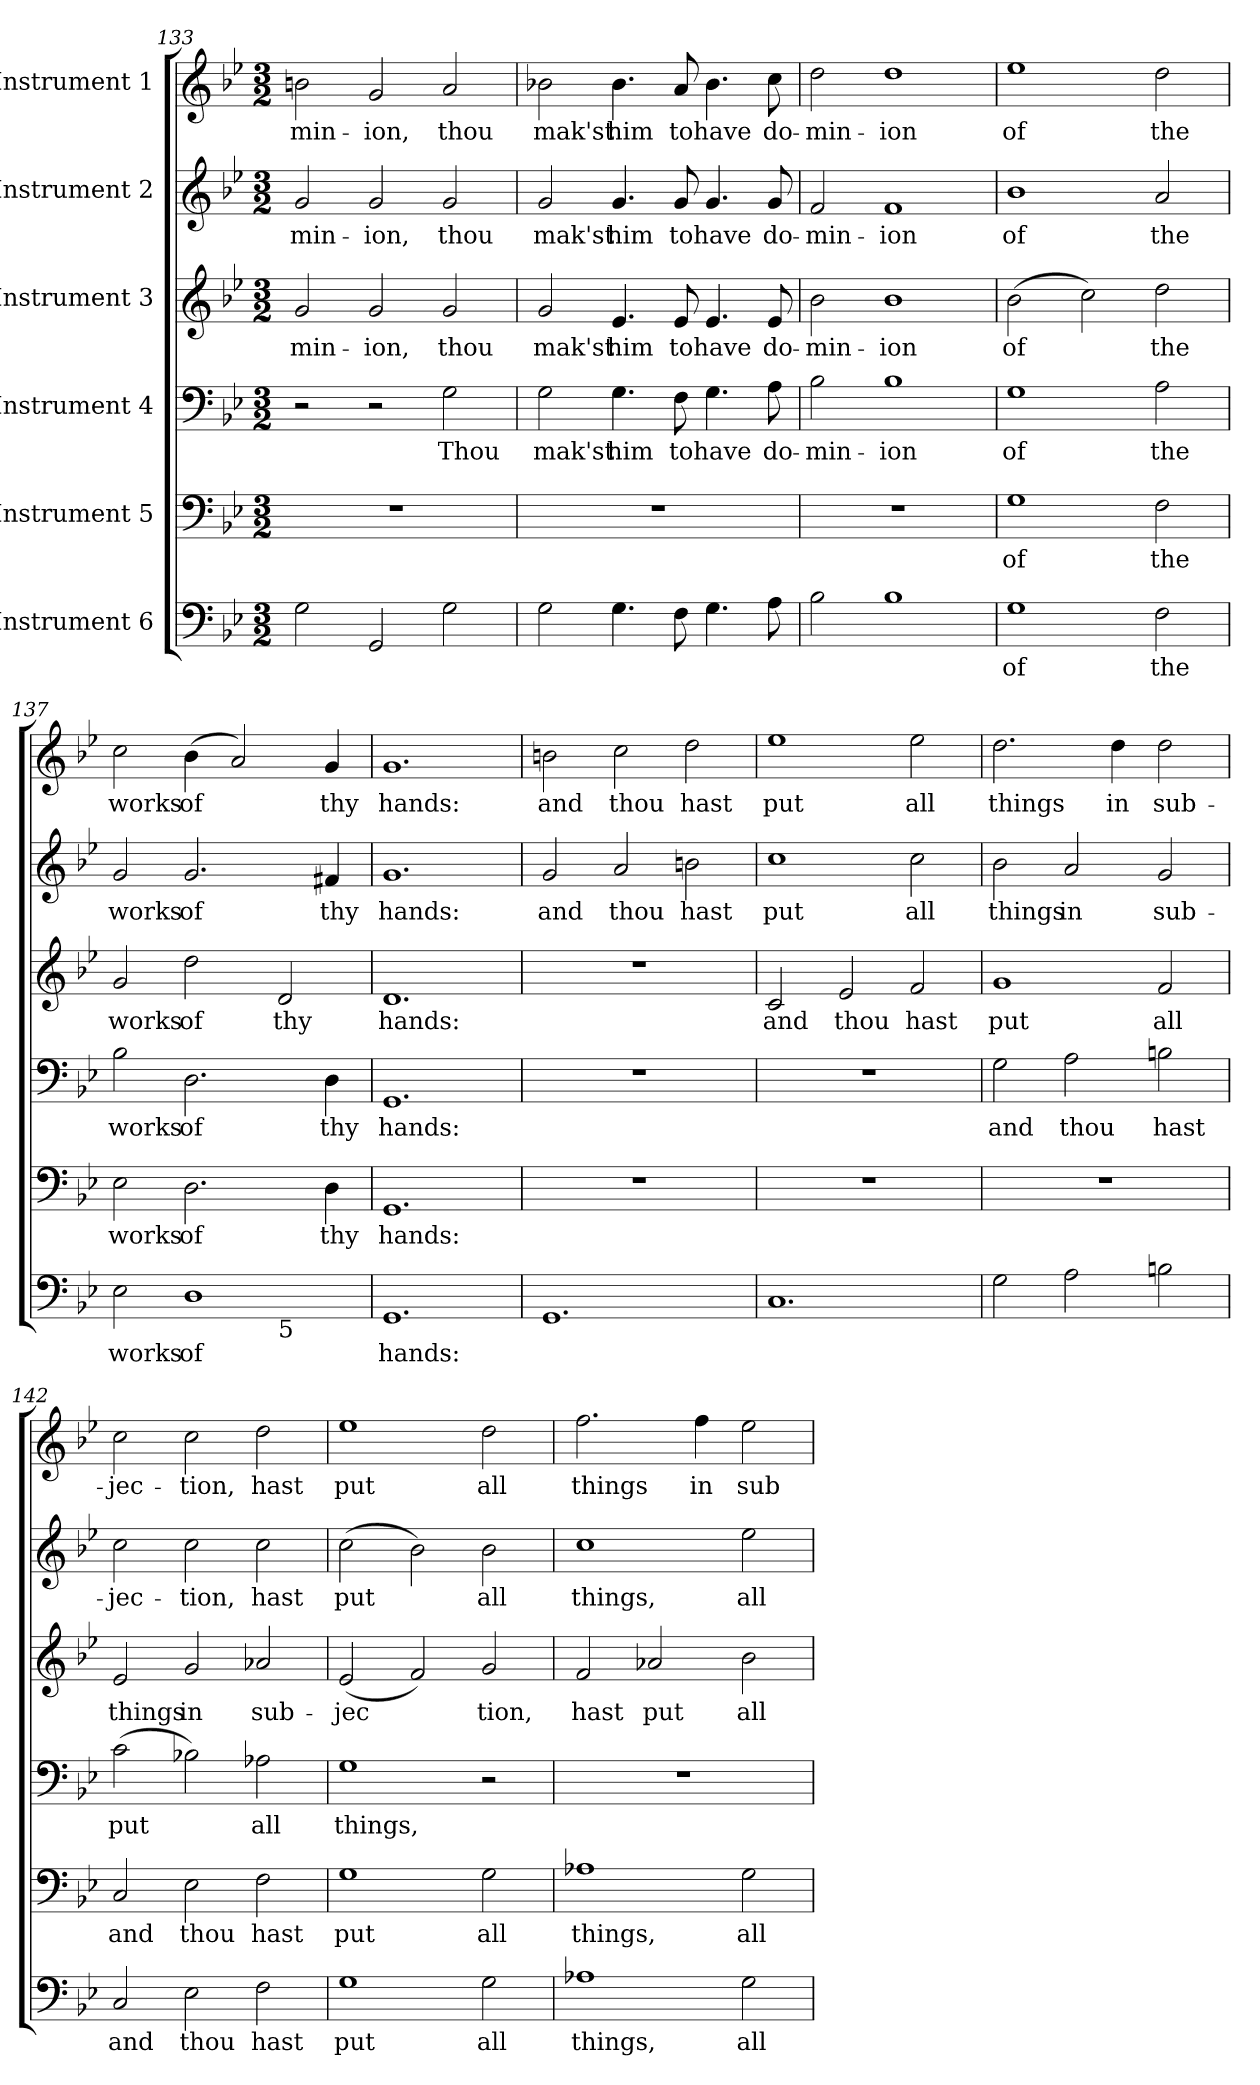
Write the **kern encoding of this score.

**kern	**text	**kern	**text	**kern	**text	**kern	**text	**kern	**text	**kern	**text
*part6	*part6	*part5	*part5	*part4	*part4	*part3	*part3	*part2	*part2	*part1	*part1
*staff6	*staff6	*staff5	*staff5	*staff4	*staff4	*staff3	*staff3	*staff2	*staff2	*staff1	*staff1
*I"Instrument 6	*	*I"Instrument 5	*	*I"Instrument 4	*	*I"Instrument 3	*	*I"Instrument 2	*	*I"Instrument 1	*
*clefF4	*	*clefF4	*	*clefF4	*	*clefG2	*	*clefG2	*	*clefG2	*
*k[b-e-]	*	*k[b-e-]	*	*k[b-e-]	*	*k[b-e-]	*	*k[b-e-]	*	*k[b-e-]	*
*B-:	*	*B-:	*	*B-:	*	*B-:	*	*B-:	*	*B-:	*
*M3/2	*	*M3/2	*	*M3/2	*	*M3/2	*	*M3/2	*	*M3/2	*
=133	=133	=133	=133	=133	=133	=133	=133	=133	=133	=133	=133
!	!LO:LY:a:cj	!	!	!	!	!	!LO:LY:b:cj	!	!LO:LY:b:rj	!	!LO:LY:b:cj
2G\	.	1.r	.	2r	.	2g/	-min-	2g/	-min-	2bn\	-min-
!	!LO:LY:a:cj	!	!	!	!	!	!LO:LY:b:cj	!	!LO:LY:b:rj	!	!LO:LY:b:cj
2GG/	.	.	.	2r	.	2g/	-ion,	2g/	-ion,	2g/	-ion,
!	!LO:LY:a:cj	!	!	!	!LO:LY:b:cj	!	!LO:LY:b:cj	!	!LO:LY:b:rj	!	!LO:LY:b:cj
2G\	.	.	.	2G\	Thou	2g/	thou	2g/	thou	2a/	thou
!!LO:PB:g=z
=134	=134	=134	=134	=134	=134	=134	=134	=134	=134	=134	=134
!	!LO:LY:a:cj	!	!	!	!LO:LY:b:cj	!	!LO:LY:b:cj	!	!LO:LY:b:rj	!	!LO:LY:b:cj
2G\	.	1.r	.	2G\	mak'st	2g/	mak'st	2g/	mak'st	2b-X\	mak'st
!	!LO:LY:a:cj	!	!	!	!LO:LY:b:cj	!	!LO:LY:b:cj	!	!LO:LY:b:rj	!	!LO:LY:b:cj
4.G\	.	.	.	4.G\	him	4.e-/	him	4.g/	him	4.b-\	him
!	!LO:LY:a:cj	!	!	!	!LO:LY:b:cj	!	!LO:LY:b:cj	!	!LO:LY:b:rj	!	!LO:LY:b:cj
8F\	.	.	.	8F\	tohave	8e-/	tohave	8g/	tohave	8a/	tohave
!	!LO:LY:a:cj	!	!	!	!LO:LY:b:cj	!	!LO:LY:b:cj	!	!LO:LY:b:rj	!	!LO:LY:b:cj
4.G\	.	.	.	4.G\	.	4.e-/	.	4.g/	.	4.b-\	.
!	!LO:LY:a:cj	!	!	!	!LO:LY:b:cj	!	!LO:LY:b:cj	!	!LO:LY:b:rj	!	!LO:LY:b:cj
8A\	.	.	.	8A\	do-	8e-/	do-	8g/	do-	8cc\	do-
=135	=135	=135	=135	=135	=135	=135	=135	=135	=135	=135	=135
!	!LO:LY:a:cj	!	!	!	!LO:LY:b:cj	!	!LO:LY:b:cj	!	!LO:LY:b:rj	!	!LO:LY:b:cj
2B-\	.	1.r	.	2B-\	-min-	2b-\	-min-	2f/	-min-	2dd\	-min-
!	!LO:LY:a:cj	!	!	!	!LO:LY:b:cj	!	!LO:LY:b:cj	!	!LO:LY:b:rj	!	!LO:LY:b:cj
1B-	.	.	.	1B-	-ion	1b-	-ion	1f	-ion	1dd	-ion
=136	=136	=136	=136	=136	=136	=136	=136	=136	=136	=136	=136
!	!LO:LY:a:cj	!	!LO:LY:b:cj	!	!LO:LY:b:cj	!	!LO:LY:b:cj	!	!LO:LY:b:rj	!	!LO:LY:b:cj
1G	of	1G	of	1G	of	(>2b-\	of	1b-	of	1ee-	of
!	!	!	!	!	!	!	!LO:LY:b:cj	!	!	!	!
.	.	.	.	.	.	2cc\)	.	.	.	.	.
!	!LO:LY:a:cj	!	!LO:LY:b:cj	!	!LO:LY:b:cj	!	!LO:LY:b:cj	!	!LO:LY:b:rj	!	!LO:LY:b:cj
2F\	the	2F\	the	2A\	the	2dd\	the	2a/	the	2dd\	the
=137	=137	=137	=137	=137	=137	=137	=137	=137	=137	=137	=137
!	!LO:LY:a:cj	!	!LO:LY:b:cj	!	!LO:LY:b:cj	!	!LO:LY:b:cj	!	!LO:LY:b:rj	!	!LO:LY:b:cj
*^	*	*	*	*	*	*	*	*	*	*	*
2E-\	1ryy	works	2E-\	works	2B-\	works	2g/	works	2g/	works	2cc\	works
!	!	!LO:LY:a:cj	!	!LO:LY:b:cj	!	!LO:LY:b:cj	!	!LO:LY:b:cj	!	!LO:LY:b:rj	!	!LO:LY:b:cj
1D	.	of	2.D\	of	2.D\	of	2dd\	of	2.g/	of	(>4b-\	of
!	!	!	!	!	!	!	!	!	!	!	!	!LO:LY:b:cj
.	.	.	.	.	.	.	.	.	.	.	2a/)	.
!	!LO:TX:b:t=5	!	!	!	!	!	!	!	!	!	!	!
!	!	!	!	!	!	!	!	!LO:LY:b:cj	!	!	!	!
.	2ryy	.	.	.	.	.	2d/	thy	.	.	.	.
!	!	!	!	!LO:LY:b:cj	!	!LO:LY:b:cj	!	!	!	!LO:LY:b:rj	!	!LO:LY:b:cj
.	.	.	4D\	thy	4D\	thy	.	.	4f#X/	thy	4g/	thy
=138	=138	=138	=138	=138	=138	=138	=138	=138	=138	=138	=138	=138
!	!	!LO:LY:a:cj	!	!LO:LY:b:cj	!	!LO:LY:b:cj	!	!LO:LY:b:cj	!	!LO:LY:b:rj	!	!LO:LY:b:cj
*v	*v	*	*	*	*	*	*	*	*	*	*	*
1.GG	hands:	1.GG	hands:	1.GG	hands:	1.d	hands:	1.g	hands:	1.g	hands:
=139	=139	=139	=139	=139	=139	=139	=139	=139	=139	=139	=139
!	!LO:LY:a:cj	!	!	!	!	!	!	!	!LO:LY:b:rj	!	!LO:LY:b:cj
1.GG	.	1.r	.	1.r	.	1.r	.	2g/	and	2bn\	and
!	!	!	!	!	!	!	!	!	!LO:LY:b:rj	!	!LO:LY:b:cj
.	.	.	.	.	.	.	.	2a/	thou	2cc\	thou
!	!	!	!	!	!	!	!	!	!LO:LY:b:rj	!	!LO:LY:b:cj
.	.	.	.	.	.	.	.	2bn\	hast	2dd\	hast
!!LO:PB:g=z
=140	=140	=140	=140	=140	=140	=140	=140	=140	=140	=140	=140
!	!LO:LY:a:cj	!	!	!	!	!	!LO:LY:b:cj	!	!LO:LY:b:rj	!	!LO:LY:b:cj
1.C	.	1.r	.	1.r	.	2c/	and	1cc	put	1ee-	put
!	!	!	!	!	!	!	!LO:LY:b:cj	!	!	!	!
.	.	.	.	.	.	2e-/	thou	.	.	.	.
!	!	!	!	!	!	!	!LO:LY:b:cj	!	!LO:LY:b:rj	!	!LO:LY:b:cj
.	.	.	.	.	.	2f/	hast	2cc\	all	2ee-\	all
=141	=141	=141	=141	=141	=141	=141	=141	=141	=141	=141	=141
!	!LO:LY:a:cj	!	!	!	!LO:LY:b:cj	!	!LO:LY:b:cj	!	!LO:LY:b:rj	!	!LO:LY:b:cj
2G\	.	1.r	.	2G\	and	1g	put	2b-\	things	2.dd\	things
!	!LO:LY:a:cj	!	!	!	!LO:LY:b:cj	!	!	!	!LO:LY:b:rj	!	!
2A\	.	.	.	2A\	thou	.	.	2a/	in	.	.
!	!	!	!	!	!	!	!	!	!	!	!LO:LY:b:cj
.	.	.	.	.	.	.	.	.	.	4dd\	in
!	!LO:LY:a:cj	!	!	!	!LO:LY:b:cj	!	!LO:LY:b:cj	!	!LO:LY:b:rj	!	!LO:LY:b:cj
2Bn\	.	.	.	2Bn\	hast	2f/	all	2g/	sub-	2dd\	sub-
=142	=142	=142	=142	=142	=142	=142	=142	=142	=142	=142	=142
!	!LO:LY:a:cj	!	!LO:LY:b:cj	!	!LO:LY:b:cj	!	!LO:LY:b:cj	!	!LO:LY:b:rj	!	!LO:LY:b:cj
2C/	and	2C/	and	(>2c\	put	2e-/	things	2cc\	-jec-	2cc\	-jec-
!	!LO:LY:a:cj	!	!LO:LY:b:cj	!	!LO:LY:b:cj	!	!LO:LY:b:cj	!	!LO:LY:b:rj	!	!LO:LY:b:cj
2E-\	thou	2E-\	thou	2B-X\)	.	2g/	in	2cc\	-tion,	2cc\	-tion,
!	!LO:LY:a:cj	!	!LO:LY:b:cj	!	!LO:LY:b:cj	!	!LO:LY:b:cj	!	!LO:LY:b:rj	!	!LO:LY:b:cj
2F\	hast	2F\	hast	2A-X\	all	2a-X/	sub-	2cc\	hast	2dd\	hast
=143	=143	=143	=143	=143	=143	=143	=143	=143	=143	=143	=143
!	!LO:LY:a:cj	!	!LO:LY:b:cj	!	!LO:LY:b:cj	!	!LO:LY:b:cj	!	!LO:LY:b:rj	!	!LO:LY:b:cj
1G	put	1G	put	1G	things,	(<2e-/	-jec-	(>2cc\	put	1ee-	put
!	!	!	!	!	!	!	!LO:LY:b:cj	!	!LO:LY:b:rj	!	!
.	.	.	.	.	.	2f/)	--	2b-\)	.	.	.
!	!LO:LY:a:cj	!	!LO:LY:b:cj	!	!	!	!LO:LY:b:cj	!	!LO:LY:b:rj	!	!LO:LY:b:cj
2G\	all	2G\	all	2r	.	2g/	-tion,	2b-\	all	2dd\	all
=144	=144	=144	=144	=144	=144	=144	=144	=144	=144	=144	=144
!	!LO:LY:a:cj	!	!LO:LY:b:cj	!	!	!	!LO:LY:b:cj	!	!LO:LY:b:rj	!	!LO:LY:b:cj
1A-X	things,	1A-X	things,	1.r	.	2f/	hast	1cc	things,	2.ff\	things
!	!	!	!	!	!	!	!LO:LY:b:cj	!	!	!	!
.	.	.	.	.	.	2a-X/	put	.	.	.	.
!	!	!	!	!	!	!	!	!	!	!	!LO:LY:b:cj
.	.	.	.	.	.	.	.	.	.	4ff\	in
!	!LO:LY:a:cj	!	!LO:LY:b:cj	!	!	!	!LO:LY:b:cj	!	!LO:LY:b:rj	!	!LO:LY:b:cj
2G\	all	2G\	all	.	.	2b-\	all	2ee-\	all	2ee-\	sub-
=	=	=	=	=	=	=	=	=	=	=	=
*-	*-	*-	*-	*-	*-	*-	*-	*-	*-	*-	*-
